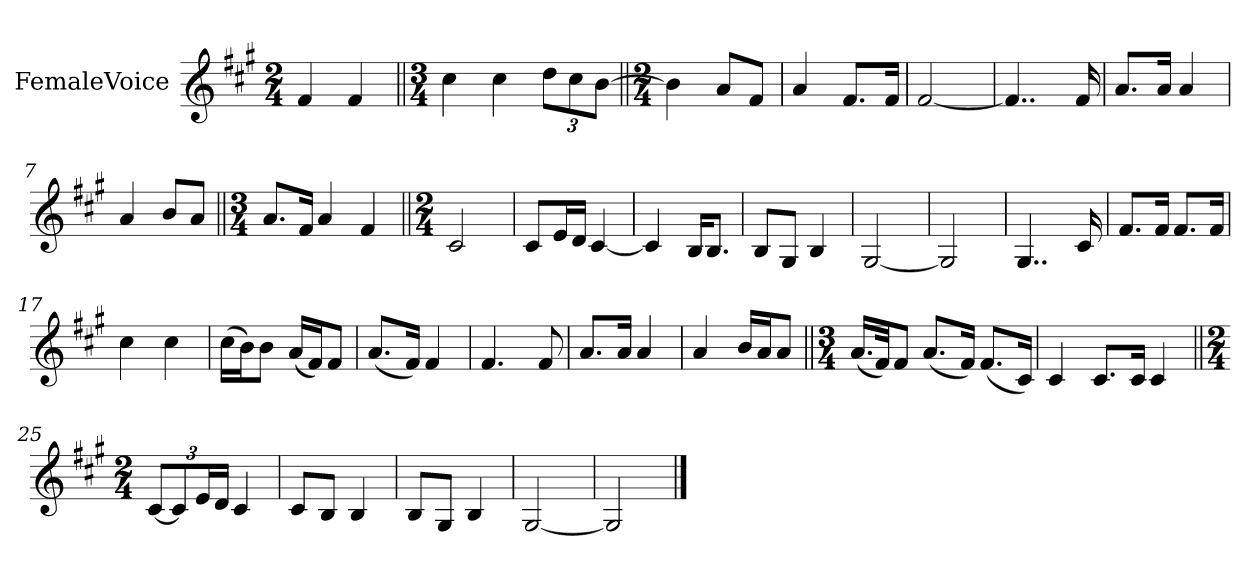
**kern
*part1
*staff1
*I"FemaleVoice
*clefG2
*k[f#c#g#]
*M2/4
*MM66
=
4f#
4f#
=1||
*M3/4
4cc#
4cc#
12dd\L
12cc#\
[12b\J
=2||
*M2/4
4b]
8a/L
8f#/J
=3
4a
8.f#/L
16f#/Jk
=4
[2f#
=5
4..f#]
16f#
=6
8.a/L
16a/Jk
4a
=7
4a
8b/L
8a/J
=8||
*M3/4
8.a/L
16f#/Jk
4a
4f#
=9||
*M2/4
2c#
=10
8c#/L
16e/L
16d/JJ
[4c#
=11
4c#]
16B/KL
8.B/J
=12
8B/L
8G#/J
4B
=13
[2G#
=14
2G#]
=15
4..G#
16c#
=16
8.f#/L
16f#/Jk
8.f#/L
16f#/Jk
=17
4cc#
4cc#
=18
(16cc#\LL
16b\J)
8b\J
(16a/LL
16f#/J)
8f#/J
=19
(8.a/L
16f#/Jk)
4f#
=20
4.f#
8f#
=21
8.a/L
16a/Jk
4a
=22
4a
16b/LL
16a/J
8a/J
=23||
*M3/4
(16.a/LL
32f#/Jk)
8f#/J
(8.a/L
16f#/Jk)
(8.f#/L
16c#/Jk)
=24
4c#
8.c#/L
16c#/Jk
4c#
=25||
*M2/4
[12c#/L
12c#/]
24e/L
24d/JJ
4c#
=26
8c#/L
8B/J
4B
=27
8B/L
8G#/J
4B
=28
[2G#
=29
2G#]
==
*-
